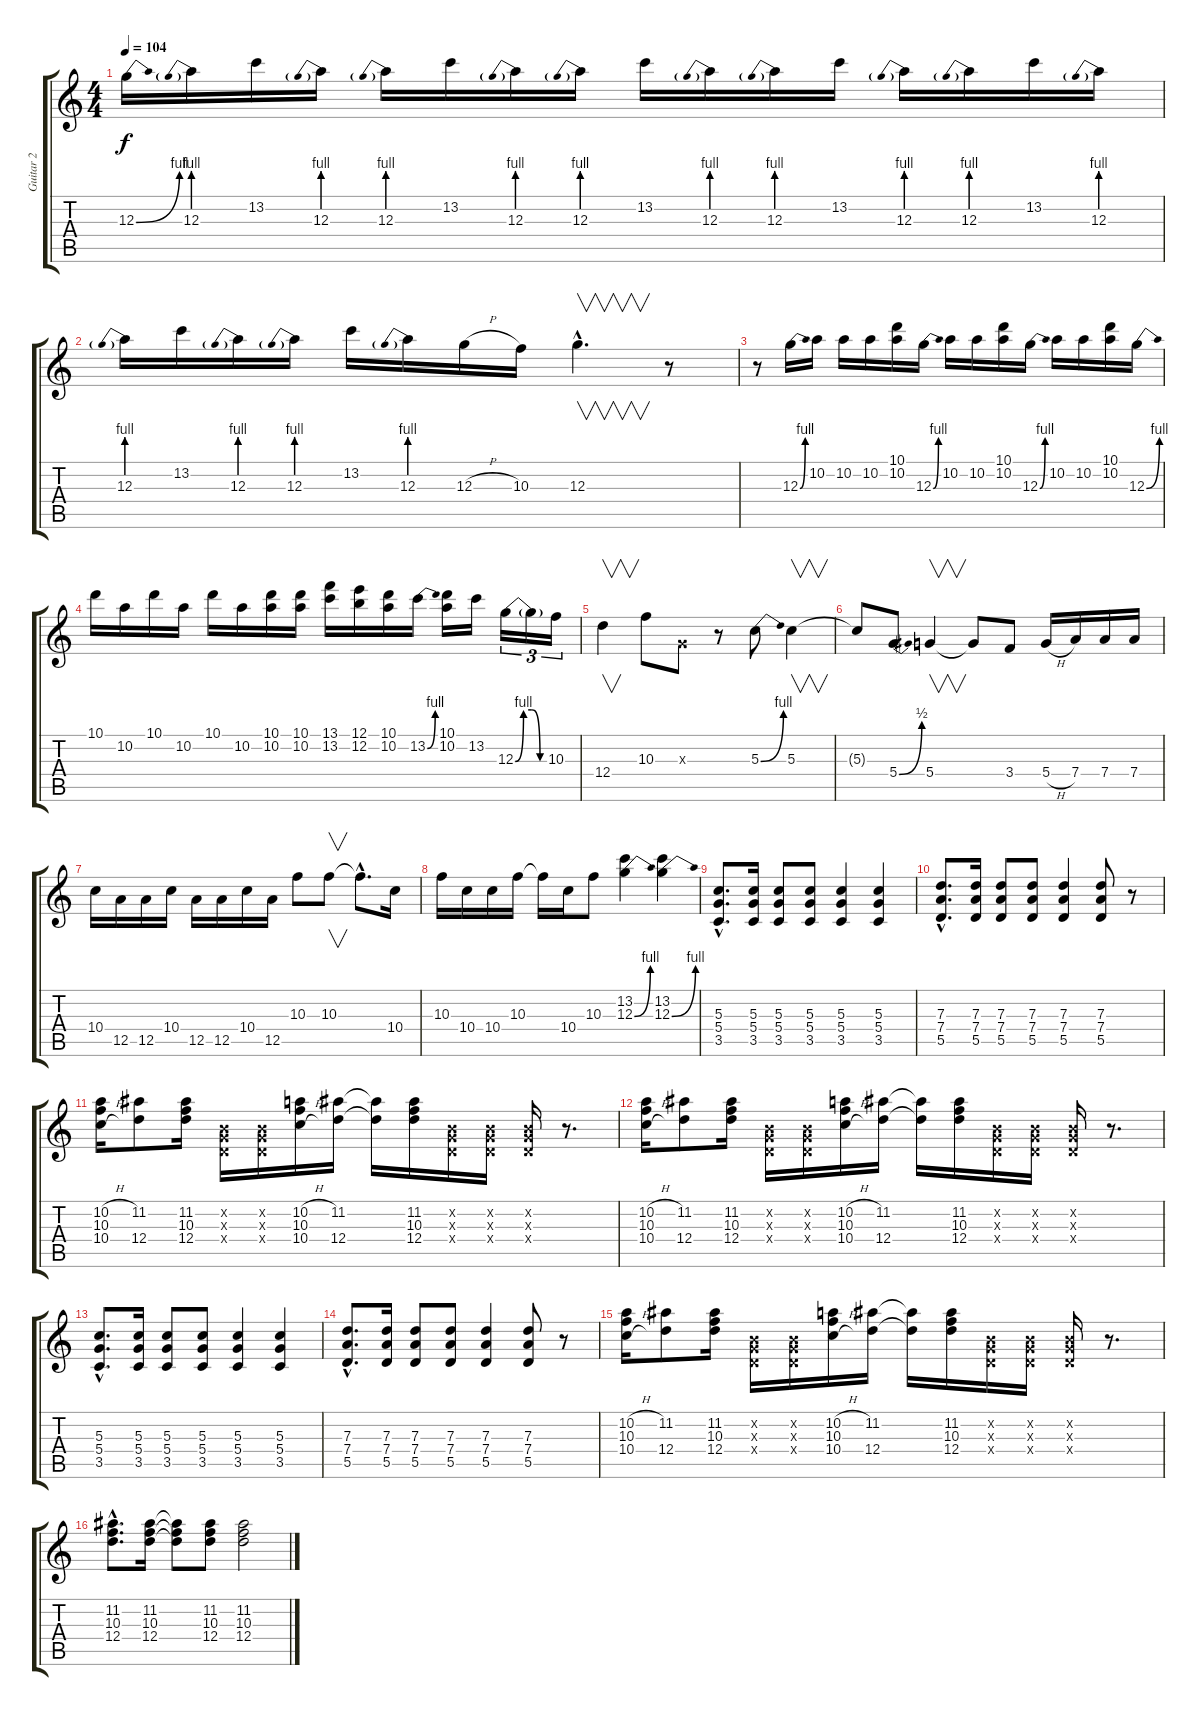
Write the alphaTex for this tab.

\track ("Guitar 2" "Guitar 2") {instrument distortionguitar}
\staff {score tabs}
\tuning (E4 B3 G3 D3 A2 E2) {hide}
\ts (4 4)
\tempo 104
\clef g2
\ks c
12.3{be (bend 0 0 60 4)}.16{dy f} 12.3{be (prebend 0 4 60 4)}.16 13.2.16 12.3{be (prebend 0 4 60 4)}.16 12.3{be (prebend 0 4 60 4)}.16 13.2.16 12.3{be (prebend 0 4 60 4)}.16 12.3{be (prebend 0 4 60 4)}.16 13.2.16 12.3{be (prebend 0 4 60 4)}.16 12.3{be (prebend 0 4 60 4)}.16 13.2.16 12.3{be (prebend 0 4 60 4)}.16 12.3{be (prebend 0 4 60 4)}.16 13.2.16 12.3{be (prebend 0 4 60 4)}.16 |
12.3{be (prebend 0 4 60 4)}.16 13.2.16 12.3{be (prebend 0 4 60 4)}.16 12.3{be (prebend 0 4 60 4)}.16 13.2.16 12.3{be (prebend 0 4 60 4)}.16 12.3{h}.16 10.3.16 12.3{hac}.4{v d} r.8 |
r.8 12.3{be (bend 0 0 60 4)}.16 10.2.16 10.2.16 10.2.16 (10.1 10.2).16 12.3{be (bend 0 0 60 4)}.16 10.2.16 10.2.16 (10.1 10.2).16 12.3{be (bend 0 0 60 4)}.16 10.2.16 10.2.16 (10.1 10.2).16 12.3{be (bend 0 0 60 4)}.16 |
10.1.16 10.2.16 10.1.16 10.2.16 10.1.16 10.2.16 (10.1 10.2).16 (10.1 10.2).16 (13.1 13.2).16 (12.1 12.2).16 (10.1 10.2).16 13.2{be (bend 0 0 60 4)}.16 (10.1 10.2).16 13.2.16 12.3{be (custom 0 0 15 4 30 4 45 0 60 0)}.16{tu (3 2)} 12.3{t}.16{tu (3 2)} 10.3.16{tu (3 2)} |
12.4.4{v} 10.3.8 0.3{x}.8 r.8 5.3{be (bend 0 0 60 4)}.8 5.3.4{v} |
5.3{t}.8 5.4{be (bend 0 0 60 2)}.8 5.4.4{v} 5.4{t}.8 3.4.8 5.4{h}.16 7.4.16 7.4.16 7.4.16 |
10.4.16 12.5.16 12.5.16 10.4.16 12.5.16 12.5.16 10.4.16 12.5.16 10.3.8 10.3.8{v} 10.3{hac t}.8{d} 10.4.16 |
10.3.16 10.4.16 10.4.16 10.3.16 10.3{t}.16 10.4.16 10.3.8 (13.2 12.3{be (bend 0 0 60 4)}).4 (13.2 12.3{be (bend 0 0 60 4)}).4 |
(5.3{hac} 5.4{hac} 3.5{hac}).8{d} (5.3 5.4 3.5).16 (5.3 5.4 3.5).8 (5.3 5.4 3.5).8 (5.3 5.4 3.5).4 (5.3 5.4 3.5).4 |
(7.3{hac} 7.4{hac} 5.5{hac}).8{d} (7.3 7.4 5.5).16 (7.3 7.4 5.5).8 (7.3 7.4 5.5).8 (7.3 7.4 5.5).4 (7.3 7.4 5.5).8 r.8 |
(10.2{h} 10.3 10.4{h}).16 (11.2 12.4).8 (11.2 10.3 12.4).16 (0.2{x} 0.3{x} 0.4{x}).16 (0.2{x} 0.3{x} 0.4{x}).16 (10.2{h} 10.3 10.4{h}).16 (11.2 12.4).16 (11.2{t} 12.4{t}).16 (11.2 10.3 12.4).16 (0.2{x} 0.3{x} 0.4{x}).16 (0.2{x} 0.3{x} 0.4{x}).16 (0.2{x} 0.3{x} 0.4{x}).16 r.8{d} |
(10.2{h} 10.3 10.4{h}).16 (11.2 12.4).8 (11.2 10.3 12.4).16 (0.2{x} 0.3{x} 0.4{x}).16 (0.2{x} 0.3{x} 0.4{x}).16 (10.2{h} 10.3 10.4{h}).16 (11.2 12.4).16 (11.2{t} 12.4{t}).16 (11.2 10.3 12.4).16 (0.2{x} 0.3{x} 0.4{x}).16 (0.2{x} 0.3{x} 0.4{x}).16 (0.2{x} 0.3{x} 0.4{x}).16 r.8{d} |
(5.3{hac} 5.4{hac} 3.5{hac}).8{d} (5.3 5.4 3.5).16 (5.3 5.4 3.5).8 (5.3 5.4 3.5).8 (5.3 5.4 3.5).4 (5.3 5.4 3.5).4 |
(7.3{hac} 7.4{hac} 5.5{hac}).8{d} (7.3 7.4 5.5).16 (7.3 7.4 5.5).8 (7.3 7.4 5.5).8 (7.3 7.4 5.5).4 (7.3 7.4 5.5).8 r.8 |
(10.2{h} 10.3 10.4{h}).16 (11.2 12.4).8 (11.2 10.3 12.4).16 (0.2{x} 0.3{x} 0.4{x}).16 (0.2{x} 0.3{x} 0.4{x}).16 (10.2{h} 10.3 10.4{h}).16 (11.2 12.4).16 (11.2{t} 12.4{t}).16 (11.2 10.3 12.4).16 (0.2{x} 0.3{x} 0.4{x}).16 (0.2{x} 0.3{x} 0.4{x}).16 (0.2{x} 0.3{x} 0.4{x}).16 r.8{d} |
(11.2{hac} 10.3{hac} 12.4{hac}).8{d} (11.2 10.3 12.4).16 (11.2{t} 10.3{t} 12.4{t}).8 (11.2 10.3 12.4).8 (11.2 10.3 12.4).2
